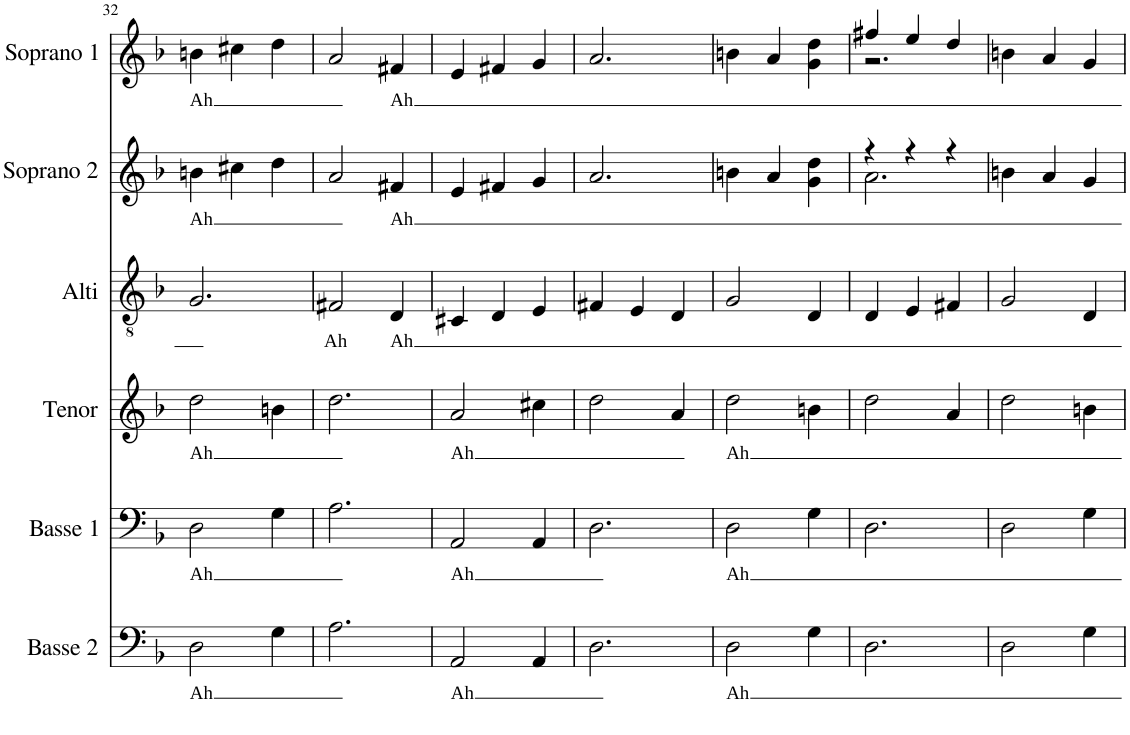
**kern	**text	**kern	**text	**kern	**text	**kern	**text	**kern	**text	**kern	**text
*part6	*part6	*part5	*part5	*part4	*part4	*part3	*part3	*part2	*part2	*part1	*part1
*staff6	*staff6	*staff5	*staff5	*staff4	*staff4	*staff3	*staff3	*staff2	*staff2	*staff1	*staff1
*I"BAsse 2	*	*I"Basse 1	*	*I"Ténor	*	*I"Alti	*	*I"Soprano 2	*	*I"Soprano 1	*
*I'Basse 2	*	*I'Basse 1	*	*	*	*I'Alti	*	*I'Soprano 2	*	*I'Soprano 1	*
!!LO:PB:g=z
*clefF4	*	*clefF4	*	*clefG2	*	*clefGv2	*	*clefG2	*	*clefG2	*
*	*	*	*	*	*	*Trd1c2	*	*Trd4c7	*	*	*
*k[b-]	*	*k[b-]	*	*k[b-]	*	*k[b-]	*	*k[b-]	*	*k[b-]	*
*d:	*	*d:	*	*d:	*	*d:	*	*d:	*	*d:	*
*M3/4	*	*M3/4	*	*M3/4	*	*M3/4	*	*M3/4	*	*M3/4	*
=32	=32	=32	=32	=32	=32	=32	=32	=32	=32	=32	=32
!	!LO:LY:b	!	!LO:LY:b	!	!LO:LY:b	!	!	!	!LO:LY:b	!	!LO:LY:b
2D\	Ah	2D\	Ah	2dd\	Ah	2.G/	.	4bn\	Ah	4bn\	Ah
.	.	.	.	.	.	.	.	4cc#X\	.	4cc#X\	.
4G\	.	4G\	.	4bn\	.	.	.	4dd\	.	4dd\	.
=33	=33	=33	=33	=33	=33	=33	=33	=33	=33	=33	=33
!	!	!	!	!	!	!	!LO:LY:b	!	!	!	!
2.A\	.	2.A\	.	2.dd\	.	2F#X/	Ah	2a/	.	2a/	.
!	!	!	!	!	!	!	!LO:LY:b	!	!LO:LY:b	!	!LO:LY:b
.	.	.	.	.	.	4D/	Ah	4f#X/	Ah	4f#X/	Ah
=34	=34	=34	=34	=34	=34	=34	=34	=34	=34	=34	=34
!	!LO:LY:b	!	!LO:LY:b	!	!LO:LY:b	!	!	!	!	!	!
2AA/	Ah	2AA/	Ah	2a/	Ah	4C#X/	.	4e/	.	4e/	.
.	.	.	.	.	.	4D/	.	4f#X/	.	4f#X/	.
4AA/	.	4AA/	.	4cc#X\	.	4E/	.	4g/	.	4g/	.
=35	=35	=35	=35	=35	=35	=35	=35	=35	=35	=35	=35
2.D\	.	2.D\	.	2dd\	.	4F#X/	.	2.a/	.	2.a/	.
.	.	.	.	.	.	4E/	.	.	.	.	.
.	.	.	.	4a/	.	4D/	.	.	.	.	.
=36	=36	=36	=36	=36	=36	=36	=36	=36	=36	=36	=36
!	!LO:LY:b	!	!LO:LY:b	!	!LO:LY:b	!	!	!	!	!	!
2D\	Ah	2D\	Ah	2dd\	Ah	2G/	.	4bn\	.	4bn\	.
.	.	.	.	.	.	.	.	4a/	.	4a/	.
4G\	.	4G\	.	4bn\	.	4D/	.	4g\ 4dd\	.	4g\ 4dd\	.
=37	=37	=37	=37	=37	=37	=37	=37	=37	=37	=37	=37
*	*	*	*	*	*	*	*	*^	*	*^	*
2.D\	.	2.D\	.	2dd\	.	4D/	.	4r	2.a\	.	4ff#X/	2.r	.
.	.	.	.	.	.	4E/	.	4r	.	.	4ee/	.	.
.	.	.	.	4a/	.	4F#X/	.	4r	.	.	4dd/	.	.
*	*	*	*	*	*	*	*	*v	*v	*	*	*	*
*	*	*	*	*	*	*	*	*	*	*v	*v	*
=38	=38	=38	=38	=38	=38	=38	=38	=38	=38	=38	=38
2D\	.	2D\	.	2dd\	.	2G/	.	4bn\	.	4bn\	.
.	.	.	.	.	.	.	.	4a/	.	4a/	.
4G\	.	4G\	.	4bn\	.	4D/	.	4g/	.	4g/	.
=	=	=	=	=	=	=	=	=	=	=	=
*-	*-	*-	*-	*-	*-	*-	*-	*-	*-	*-	*-
